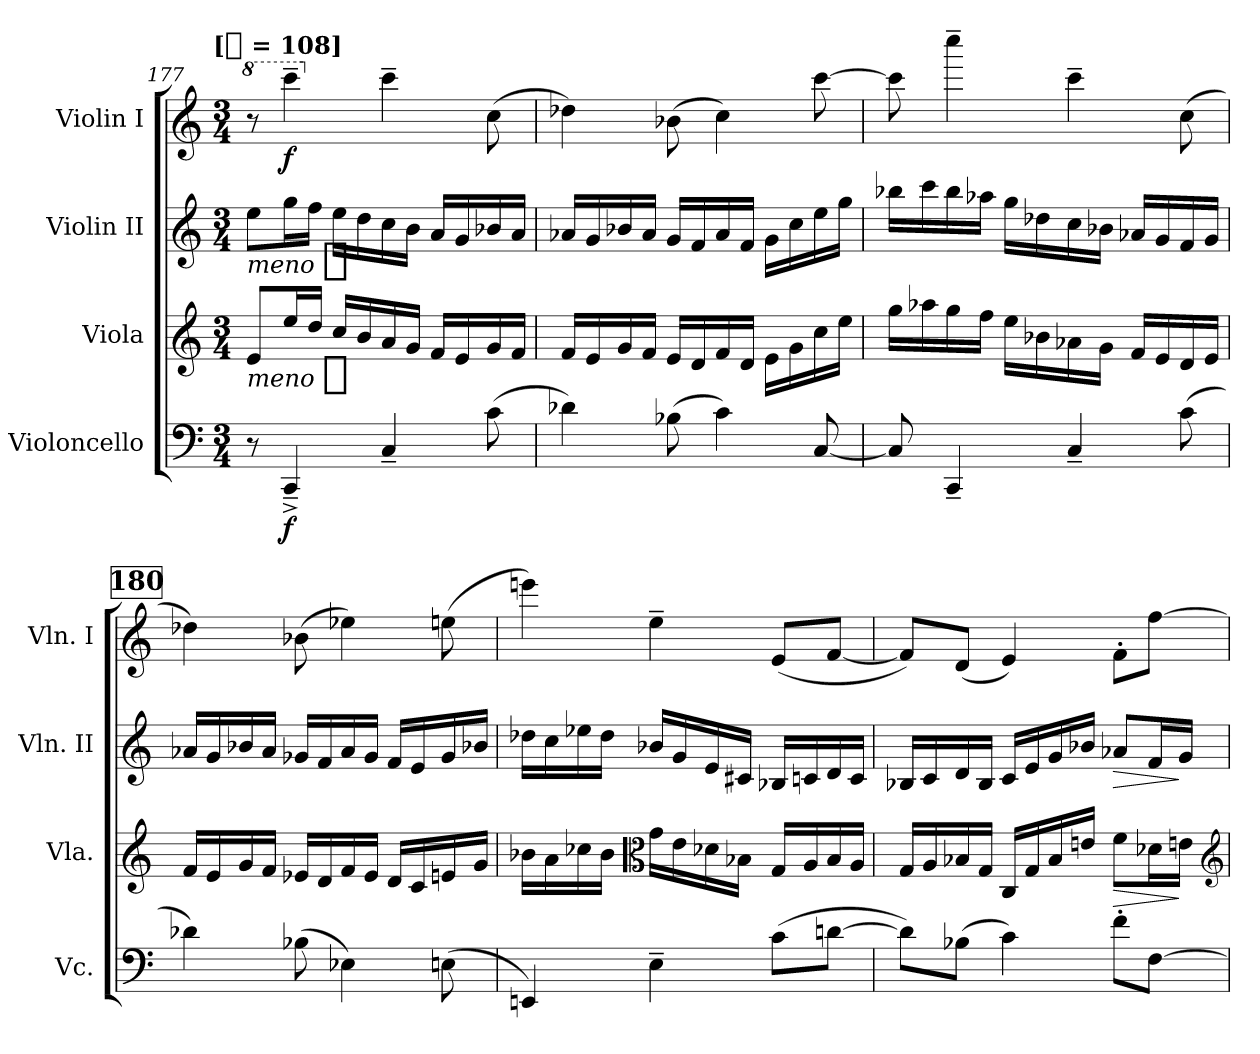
**kern	**dynam	**kern	**dynam	**kern	**dynam	**kern	**dynam
*part4	*part4	*part3	*part3	*part2	*part2	*part1	*part1
*staff4	*staff4	*staff3	*staff3	*staff2	*staff2	*staff1	*staff1
*I"Violoncello	*	*I"Viola	*	*I"Violin II	*	*I"Violin I	*
*I'Vc.	*	*I'Vla.	*	*I'Vln. II	*	*I'Vln. I	*
*clefF4	*	*clefG2	*	*clefG2	*	*clefG2	*
*k[]	*	*k[]	*	*k[]	*	*k[]	*
*C:	*	*C:	*	*C:	*	*C:	*
!!LO:TX:omd:t=[[quarter] = 108]
*M3/4	*	*M3/4	*	*M3/4	*	*M3/4	*
*MM108	*	*MM108	*	*MM108	*	*MM108	*
*	*	*	*	*	*	*8va	*
=177	=177	=177	=177	=177	=177	=177	=177
!	!	!	!LO:DY:t=meno %s	!	!LO:DY:t=meno %s	!	!
8r	.	8eL	f	8eeL	f	8r	.
4CC~^	f	16eeL	.	16ggL	.	4cccc~	f
.	.	16ddJJ	.	16ffJJ	.	.	.
.	.	16ccLL	.	16eeLL	.	.	.
.	.	16b	.	16dd	.	.	.
*	*	*	*	*	*	*X8va	*
4C~	.	16a	.	16cc	.	4ccc~	.
.	.	16gJJ	.	16bJJ	.	.	.
.	.	16fLL	.	16aLL	.	.	.
.	.	16e	.	16g	.	.	.
(8c	.	16g	.	16b-X	.	(8cc	.
.	.	16fJJ	.	16aJJ	.	.	.
=178	=178	=178	=178	=178	=178	=178	=178
4d-X)	.	16fLL	.	16a-XLL	.	4dd-X)	.
.	.	16e	.	16g	.	.	.
.	.	16g	.	16b-X	.	.	.
.	.	16fJJ	.	16a-JJ	.	.	.
(8B-X	.	16eLL	.	16gLL	.	(8b-X	.
.	.	16d	.	16f	.	.	.
4c)	.	16f	.	16a-	.	4cc)	.
.	.	16dJJ	.	16fJJ	.	.	.
.	.	16e\LL	.	16gLL	.	.	.
.	.	16g	.	16cc	.	.	.
[8C	.	16cc	.	16ee	.	[8ccc	.
.	.	16eeJJ	.	16ggJJ	.	.	.
=179	=179	=179	=179	=179	=179	=179	=179
8C]	.	16ggLL	.	16bb-XLL	.	8ccc]	.
.	.	16aa-X	.	16ccc	.	.	.
4CC~	.	16gg	.	16bb-	.	4cccc~	.
.	.	16ffJJ	.	16aa-XJJ	.	.	.
.	.	16eeLL	.	16ggLL	.	.	.
.	.	16b-X	.	16dd-X	.	.	.
4C~	.	16a-X	.	16cc	.	4ccc~	.
.	.	16gJJ	.	16b-XJJ	.	.	.
.	.	16fLL	.	16a-XLL	.	.	.
.	.	16e	.	16g	.	.	.
(8c	.	16d	.	16f	.	(8cc	.
.	.	16eJJ	.	16gJJ	.	.	.
!!LO:REH:place=s1:t=180
=180	=180	=180	=180	=180	=180	=180	=180
4d-X)	.	16fLL	.	16a-XLL	.	4dd-X)	.
.	.	16e	.	16g	.	.	.
.	.	16g	.	16b-X	.	.	.
.	.	16fJJ	.	16a-JJ	.	.	.
(8B-X	.	16e-XLL	.	16g-XLL	.	(8b-X	.
.	.	16d	.	16f	.	.	.
4E-X)	.	16f	.	16a-	.	4ee-X)	.
.	.	16e-JJ	.	16g-JJ	.	.	.
.	.	16dLL	.	16fLL	.	.	.
.	.	16c	.	16e	.	.	.
(>8En	.	16en	.	16g-	.	(8een	.
.	.	16gJJ	.	16b-XJJ	.	.	.
=181	=181	=181	=181	=181	=181	=181	=181
4EEn)	.	16b-XLL	.	16dd-XLL	.	4eeen)	.
.	.	16a	.	16cc	.	.	.
.	.	16cc-X	.	16ee-X	.	.	.
.	.	16b-JJ	.	16dd-JJ	.	.	.
*	*	*clefC3	*	*	*	*	*
4E~	.	16gLL	.	16b-XLL	.	4ee~	.
.	.	16e	.	16g	.	.	.
.	.	16d-X	.	16e	.	.	.
.	.	16B-XJJ	.	16c#XJJ	.	.	.
(8cL	.	16GLL	.	16B-XLL	.	(8eL	.
.	.	16A	.	16cn	.	.	.
[8dnJ	.	16B-	.	16d	.	[8fJ	.
.	.	16AJJ	.	16cJJ	.	.	.
=182	=182	=182	=182	=182	=182	=182	=182
8dL])	.	16GLL	.	16B-XLL	.	8fL])	.
.	.	16A	.	16c	.	.	.
(8B-XJ	.	16B-X	.	16d	.	(8dJ	.
.	.	16GJJ	.	16B-JJ	.	.	.
4c)	.	16CLL	.	16cLL	.	4e)	.
.	.	16G	.	16e	.	.	.
.	.	16B-	.	16g	.	.	.
.	.	16enJJ	.	16b-XJJ	.	.	.
!	!	!	!LO:HP:b	!	!LO:HP:b	!	!
8f'L	.	8fL	>	8a-XL	>	8f'L	.
[8FJ	.	16d-XL	.	16fL	.	[8ffJ	.
.	.	16enJJ	]	16gJJ	]	.	.
*	*	*clefG2	*	*	*	*	*
=	=	=	=	=	=	=	=
*-	*-	*-	*-	*-	*-	*-	*-
